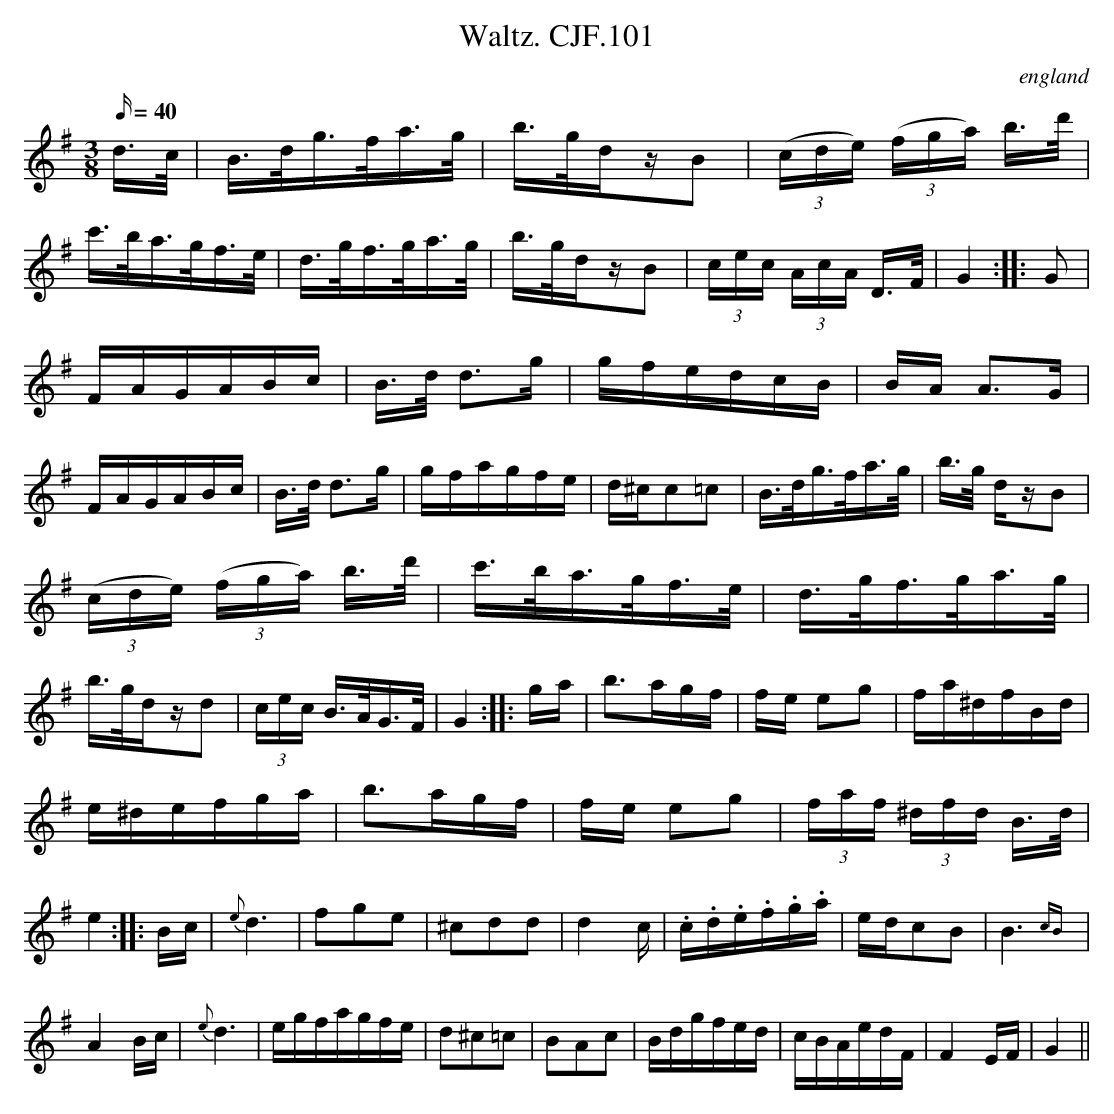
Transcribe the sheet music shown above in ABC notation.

X:1
T:Waltz. CJF.101
O:england
M:3/8
L:1/16
Q:40
K:G
d>c|B>dg>fa>g|b>gd1zB2|((3cde) ((3fga) b>d'|c'>ba>gf>e|\
d>gf>ga>g|b>gdzB2|(3cec (3AcA D>F|G4:|:G2|
FAGABc|B>d d3g|gfedcB|BA A3G|FAGABc|B>d d3g|\
gfagfe|d^cc2=c2|B>dg>fa>g|b>g ""d1zB2|
((3cde) ((3fga) b>d'|c'>ba>gf>e|d>gf>ga>g|b>gdzd2|\
(3cec B>AG>F|G4:|:ga|b3agf|fe e2g2|fa^dfBd|
e^defga|b3agf|fe e2g2|(3faf (3^dfd B>d|e4:|:Bc|\
{e}d6|f2g2e2|^c2d2d2|d4c|.c.d.e.f.g.a|edc2B2|B6{cB}|
A4Bc|{e}d6|egfagfe|d2^c2=c2|B2A2c2|Bdgfed|cBAedF|F4EF|G4||
